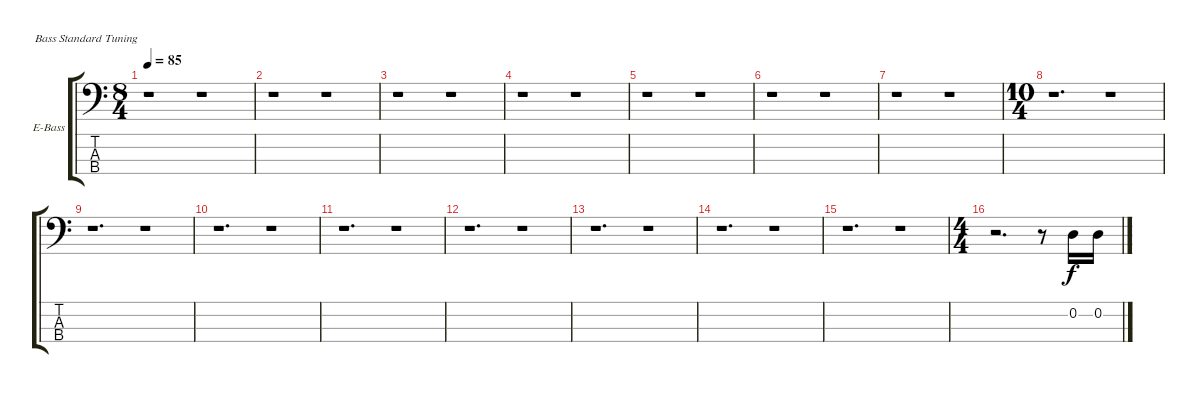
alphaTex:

\bracketExtendMode groupsimilarinstruments
\firstSystemTrackNameOrientation horizontal
\otherSystemsTrackNameOrientation horizontal
\track ("Bass" "E-Bass") {instrument electricbasspick}
\staff {score tabs}
\tuning (G2 D2 A1 E1)
\ts (8 4)
\tempo 85
\clef f4
\ks c
r.1{dy ff} r.1 |
r.1 r.1 |
r.1 r.1 |
r.1 r.1 |
r.1 r.1 |
r.1 r.1 |
r.1 r.1 |
\ts (10 4)
r.1{d} r.1 |
r.1{d} r.1 |
r.1{d} r.1 |
r.1{d} r.1 |
r.1{d} r.1 |
r.1{d} r.1 |
r.1{d} r.1 |
r.1{d} r.1 |
\ts (4 4)
r.2{d} r.8 0.2.16{dy f} 0.2.16
